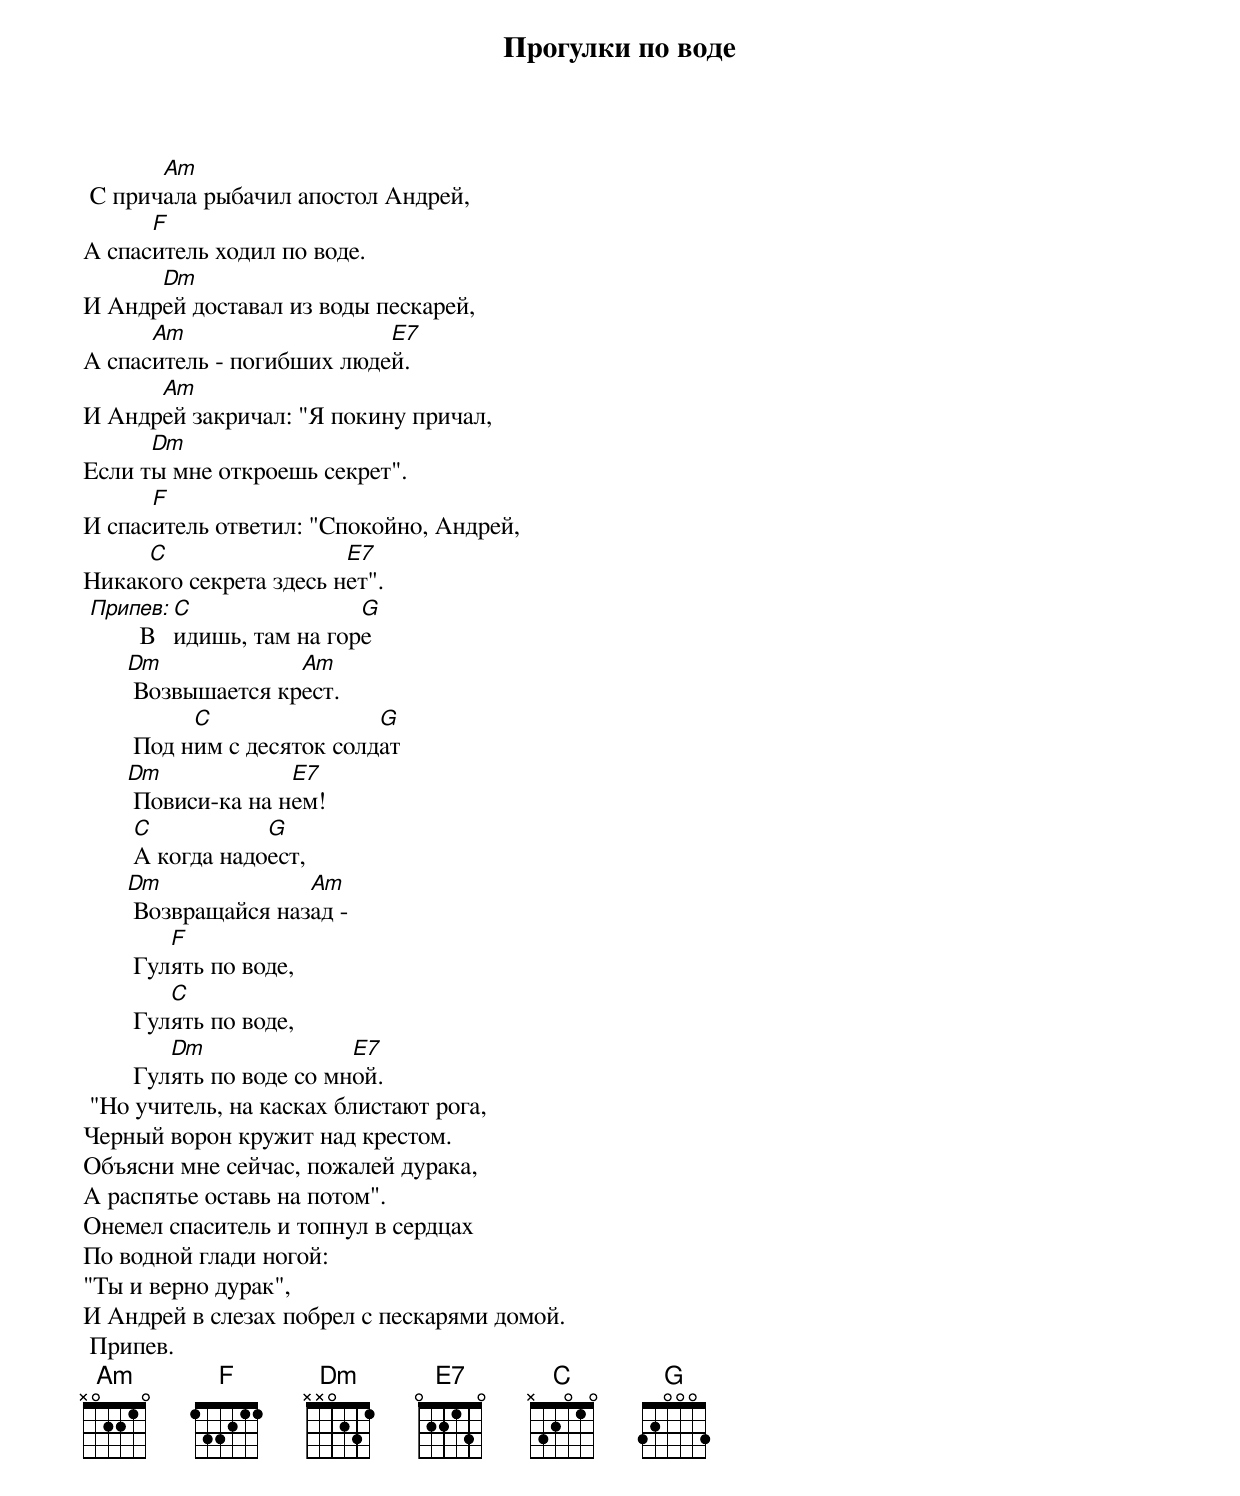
                Прогулки по воде

       Am
 С причала рыбачил апостол Андрей,
      F
А спаситель ходил по воде.
      Dm
И Андрей доставал из воды пескарей,
      Am                   E7
А спаситель - погибших людей.
      Am
И Андрей закричал: "Я покину причал,
      Dm
Если ты мне откроешь секрет".
      F
И спаситель ответил: "Спокойно, Андрей,
     C                  E7
Никакого секрета здесь нет".
 Припев:  C                G
         Видишь, там на горе
       Dm             Am
        Возвышается крест.
             C                G
        Под ним с десяток солдат
       Dm             E7
        Повиси-ка на нем!
        C           G
        А когда надоест,
       Dm              Am
        Возвращайся назад -
           F
        Гулять по воде,
           C
        Гулять по воде,
           Dm               E7
        Гулять по воде со мной.
 "Но учитель, на касках блистают рога,
Черный ворон кружит над крестом.
Объясни мне сейчас, пожалей дурака,
А распятье оставь на потом".
Онемел спаситель и топнул в сердцах
По водной глади ногой:
"Ты и верно дурак",
И Андрей в слезах побрел с пескарями домой.
 Припев.
